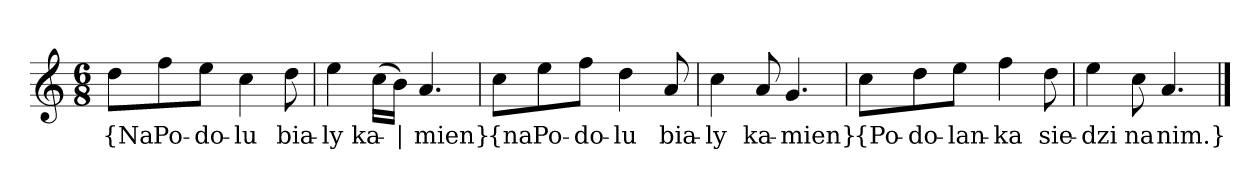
**kern	**text
*part1	*part1
*staff1	*staff1
*clefG2	*
*k[]	*
*a:	*
*M6/8	*
=	=
8dd\L	{Na
8ff\	Po-
8ee\J	-do-
4cc	-lu
8dd	bia-
=2	=2
4ee	-ly
(16cc\LL	ka-
16b\JJ)	|
4.a	-mien}
=3y	=3y
8cc\L	{na
8ee\	Po-
8ff\J	-do-
4dd	-lu
8a	bia-
=4	=4
4cc	-ly
8a	ka-
4.g	-mien}
=5y	=5y
8cc\L	{Po-
8dd\	-do-
8ee\J	-lan-
4ff	-ka
8dd	sie-
=6	=6
4ee	-dzi
8cc	na
4.a	nim.}
==	==
*-	*-
